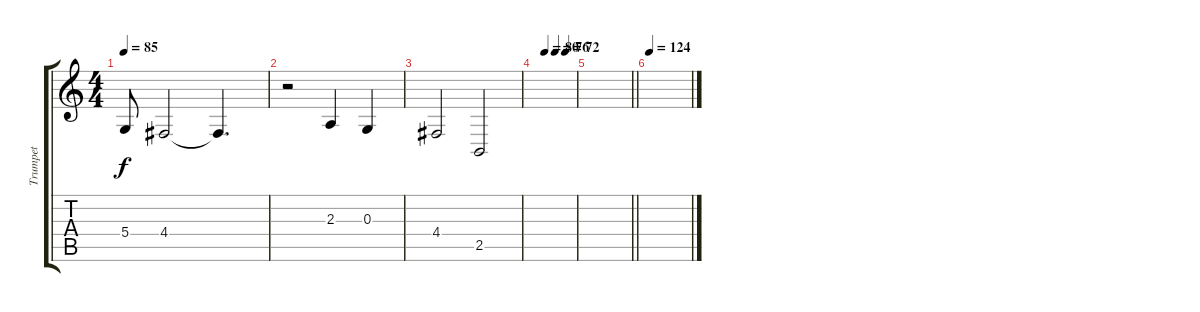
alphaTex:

\track ("Trumpet" "Trumpet") {instrument trumpet}
\staff {score tabs}
\tuning (E4 B3 G3 D3 A2 E2) {hide}
\ts (4 4)
\tempo 85
\clef g2
\ks c
5.4.8{dy f} 4.4.2 4.4{t}.4{d} |
r.2 2.3.4 0.3.4 |
4.4.2 2.5.2 |
\tempo (80 0.25)
\tempo (76 0.5)
\tempo (72 0.75)
|
\barLineRight lightlight
|
\tempo 124
